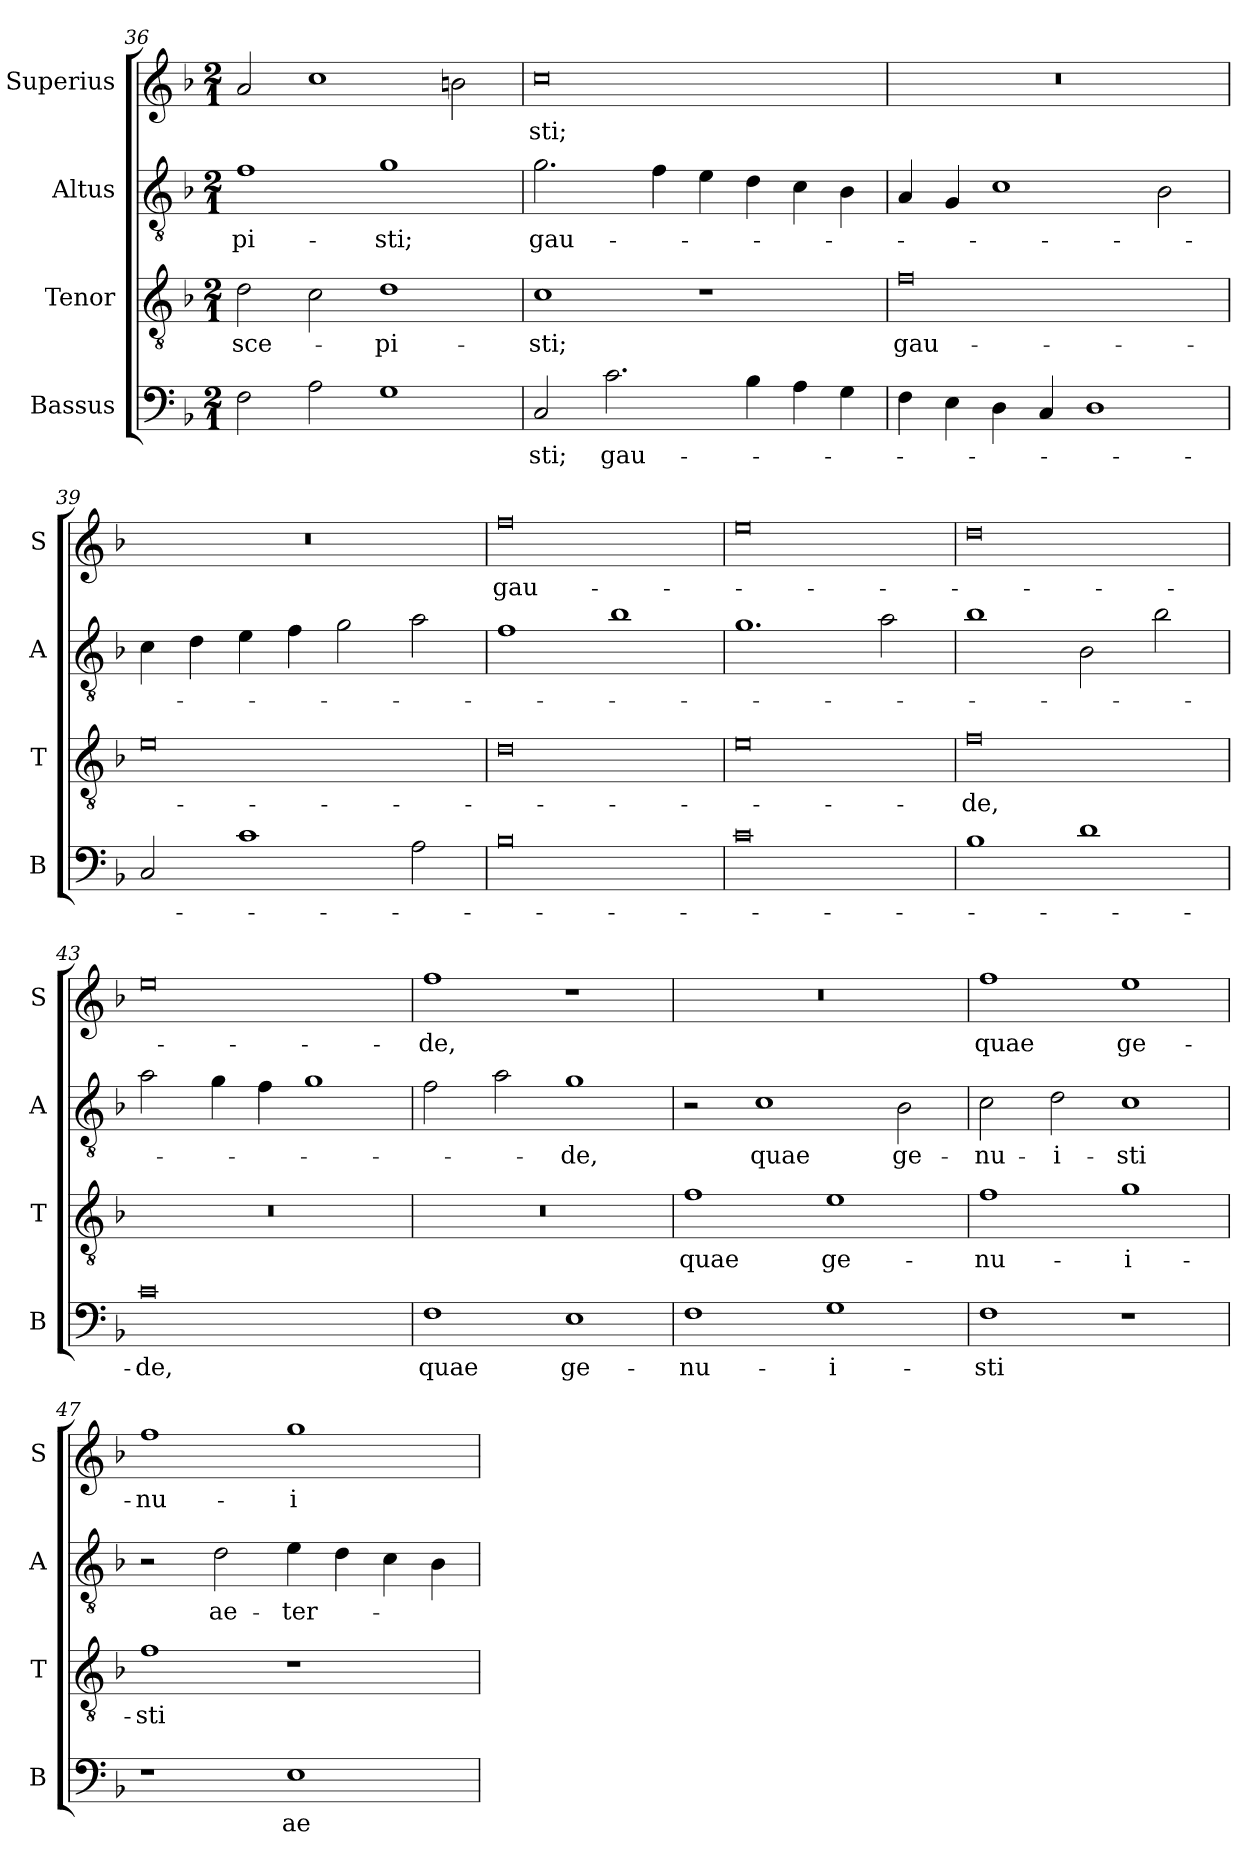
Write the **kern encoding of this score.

**kern	**text	**kern	**text	**kern	**text	**kern	**text
*part4	*part4	*part3	*part3	*part2	*part2	*part1	*part1
*staff4	*staff4	*staff3	*staff3	*staff2	*staff2	*staff1	*staff1
*I"Bassus	*	*I"Tenor	*	*I"Altus	*	*I"Superius	*
*I'B	*	*I'T	*	*I'A	*	*I'S	*
*clefF4	*	*clefGv2	*	*clefGv2	*	*clefG2	*
*k[b-]	*	*k[b-]	*	*k[b-]	*	*k[b-]	*
*F:	*	*F:	*	*F:	*	*F:	*
*M2/1	*	*M2/1	*	*M2/1	*	*M2/1	*
=36	=36	=36	=36	=36	=36	=36	=36
2F	.	2d	-sce-	1f	-pi-	2a	.
2A	.	2c	.	.	.	1cc	.
1G	.	1d	-pi-	1g	-sti;	.	.
.	.	.	.	.	.	2bn	.
=37	=37	=37	=37	=37	=37	=37	=37
2C	-sti;	1c	-sti;	2.g	gau-	0cc	-sti;
2.c	gau-	.	.	.	.	.	.
.	.	.	.	4f	.	.	.
.	.	1r	.	4e	.	.	.
4B-	.	.	.	4d	.	.	.
4A	.	.	.	4c	.	.	.
4G	.	.	.	4B-	.	.	.
=38	=38	=38	=38	=38	=38	=38	=38
4F	.	0f	gau-	4A	.	0r	.
4E	.	.	.	4G	.	.	.
4D	.	.	.	1c	.	.	.
4C	.	.	.	.	.	.	.
1D	.	.	.	.	.	.	.
.	.	.	.	2B-	.	.	.
=39	=39	=39	=39	=39	=39	=39	=39
2C	.	0e	.	4c	.	0r	.
.	.	.	.	4d	.	.	.
1c	.	.	.	4e	.	.	.
.	.	.	.	4f	.	.	.
.	.	.	.	2g	.	.	.
2A	.	.	.	2a	.	.	.
=40	=40	=40	=40	=40	=40	=40	=40
0B-	.	0d	.	1f	.	0ff	gau-
.	.	.	.	1b-	.	.	.
=41	=41	=41	=41	=41	=41	=41	=41
0c	.	0e	.	1.g	.	0ee	.
.	.	.	.	2a	.	.	.
=42	=42	=42	=42	=42	=42	=42	=42
1B-	.	0f	-de,	1b-	.	0dd	.
1d	.	.	.	2B-	.	.	.
.	.	.	.	2b-	.	.	.
=43	=43	=43	=43	=43	=43	=43	=43
0c	-de,	0r	.	2a	.	0ee	.
.	.	.	.	4g	.	.	.
.	.	.	.	4f	.	.	.
.	.	.	.	1g	.	.	.
=44	=44	=44	=44	=44	=44	=44	=44
1F	quae	0r	.	2f	.	1ff	-de,
.	.	.	.	2a	.	.	.
1E	ge-	.	.	1g	-de,	1r	.
=45	=45	=45	=45	=45	=45	=45	=45
1F	-nu-	1f	quae	2r	.	0r	.
.	.	.	.	1c	quae	.	.
1G	-i-	1e	ge-	.	.	.	.
.	.	.	.	2B-	ge-	.	.
=46	=46	=46	=46	=46	=46	=46	=46
1F	-sti	1f	-nu-	2c	-nu-	1ff	quae
.	.	.	.	2d	-i-	.	.
1r	.	1g	-i-	1c	-sti	1ee	ge-
=47	=47	=47	=47	=47	=47	=47	=47
1r	.	1f	-sti	2r	.	1ff	-nu-
.	.	.	.	2d	ae-	.	.
1E	ae-	1r	.	4e	-ter-	1gg	-i-
.	.	.	.	4d	.	.	.
.	.	.	.	4c	.	.	.
.	.	.	.	4B-	.	.	.
=	=	=	=	=	=	=	=
*-	*-	*-	*-	*-	*-	*-	*-
